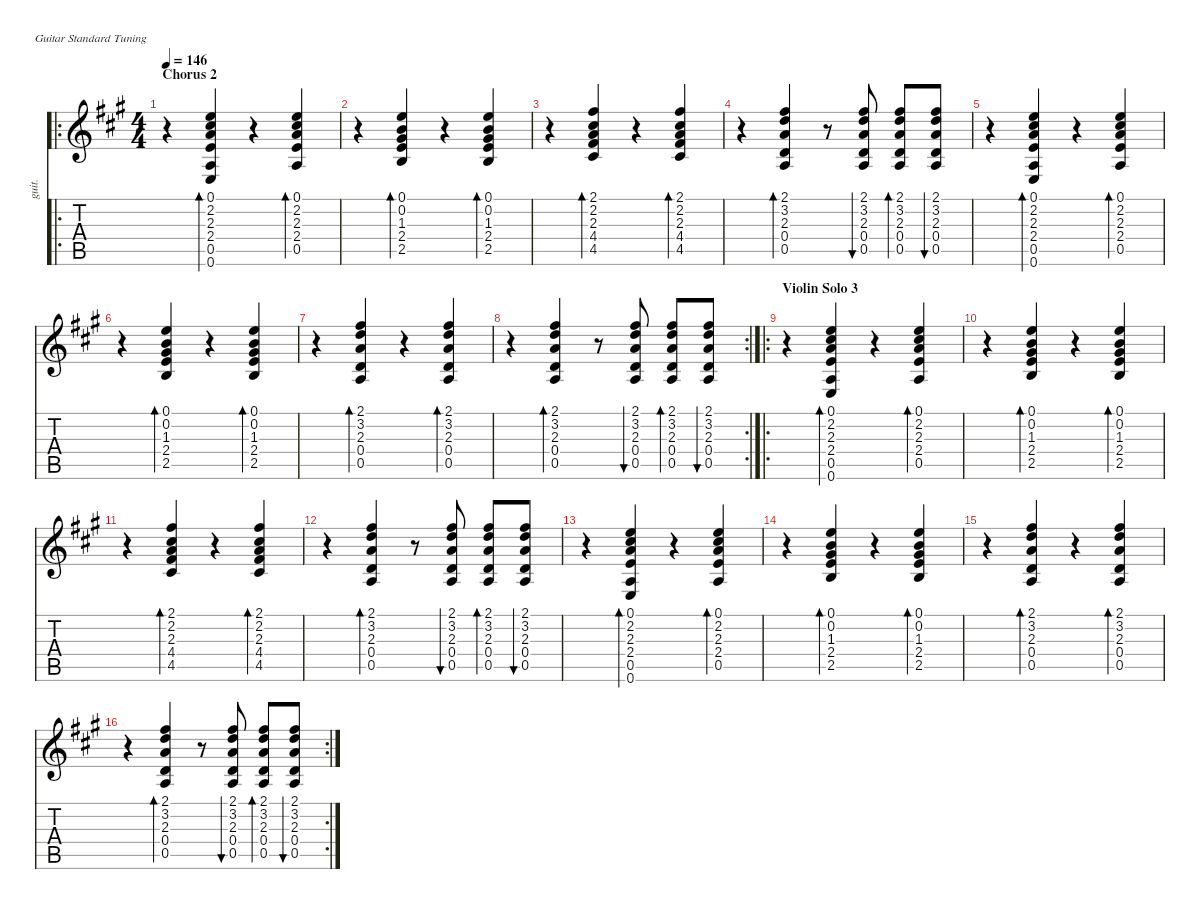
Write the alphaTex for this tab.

\defaultSystemsLayout 4
\hideDynamics
\bracketExtendMode nobrackets
\otherSystemsTrackNameOrientation horizontal
\track ("Guitar-hid" "guit.") {defaultSystemsLayout 4 instrument acousticguitarsteel}
\staff {score tabs}
\tuning (E4 B3 G3 D3 A2 E2)
\ro
\ts (4 4)
\section ("" "Chorus 2")
\tempo 146
\clef g2
\ks a
r.4{dy f beam Down} (0.1{acc forcenatural} 2.2{acc #} 2.3{acc forcenatural} 2.4{acc forcenatural} 0.5{acc forcenatural} 0.6{acc forcenatural}).4{bd 30 beam Up} r.4{beam Up} (0.1{acc forcenatural} 2.2{acc #} 2.3{acc forcenatural} 2.4{acc forcenatural} 0.5{acc forcenatural}).4{bd 30 beam Up} |
r.4{beam Down} (0.1{acc forcenatural} 0.2{acc forcenatural} 1.3{acc #} 2.4{acc forcenatural} 2.5{acc forcenatural}).4{bd 30 beam Up} r.4{beam Up} (0.1{acc forcenatural} 0.2{acc forcenatural} 1.3{acc #} 2.4{acc forcenatural} 2.5{acc forcenatural}).4{bd 30 beam Up} |
r.4{beam Down} (2.1{acc #} 2.2{acc #} 2.3{acc forcenatural} 4.4{acc #} 4.5{acc #}).4{bd 30 beam Up} r.4{beam Up} (2.1{acc #} 2.2{acc #} 2.3{acc forcenatural} 4.4{acc #} 4.5{acc #}).4{bd 30 beam Up} |
r.4{beam Down} (2.1{acc #} 3.2{acc forcenatural} 2.3{acc forcenatural} 0.4{acc forcenatural} 0.5{acc forcenatural}).4{bd 30 beam Up} r.8{beam Up} (2.1{acc #} 3.2{acc forcenatural} 2.3{acc forcenatural} 0.4{acc forcenatural} 0.5{acc forcenatural}).8{bu 30 beam Up} (2.1{acc #} 3.2{acc forcenatural} 2.3{acc forcenatural} 0.4{acc forcenatural} 0.5{acc forcenatural}).8{bd 30 beam Up} (2.1{acc #} 3.2{acc forcenatural} 2.3{acc forcenatural} 0.4{acc forcenatural} 0.5{acc forcenatural}).8{bu 30 beam Up} |
r.4{beam Down} (0.1{acc forcenatural} 2.2{acc #} 2.3{acc forcenatural} 2.4{acc forcenatural} 0.5{acc forcenatural} 0.6{acc forcenatural}).4{bd 30 beam Up} r.4{beam Up} (0.1{acc forcenatural} 2.2{acc #} 2.3{acc forcenatural} 2.4{acc forcenatural} 0.5{acc forcenatural}).4{bd 30 beam Up} |
r.4{beam Down} (0.1{acc forcenatural} 0.2{acc forcenatural} 1.3{acc #} 2.4{acc forcenatural} 2.5{acc forcenatural}).4{bd 30 beam Up} r.4{beam Up} (0.1{acc forcenatural} 0.2{acc forcenatural} 1.3{acc #} 2.4{acc forcenatural} 2.5{acc forcenatural}).4{bd 30 beam Up} |
r.4{beam Down} (2.1{acc #} 3.2{acc forcenatural} 2.3{acc forcenatural} 0.4{acc forcenatural} 0.5{acc forcenatural}).4{bd 30 beam Up} r.4{beam Up} (2.1{acc #} 3.2{acc forcenatural} 2.3{acc forcenatural} 0.4{acc forcenatural} 0.5{acc forcenatural}).4{bd 30 beam Up} |
\rc 2
r.4{beam Down} (2.1{acc #} 3.2{acc forcenatural} 2.3{acc forcenatural} 0.4{acc forcenatural} 0.5{acc forcenatural}).4{bd 30 beam Up} r.8{beam Up} (2.1{acc #} 3.2{acc forcenatural} 2.3{acc forcenatural} 0.4{acc forcenatural} 0.5{acc forcenatural}).8{bu 30 beam Up} (2.1{acc #} 3.2{acc forcenatural} 2.3{acc forcenatural} 0.4{acc forcenatural} 0.5{acc forcenatural}).8{bd 30 beam Up} (2.1{acc #} 3.2{acc forcenatural} 2.3{acc forcenatural} 0.4{acc forcenatural} 0.5{acc forcenatural}).8{bu 30 beam Up} |
\ro
\section ("" "Violin Solo 3")
r.4{beam Down} (0.1{acc forcenatural} 2.2{acc #} 2.3{acc forcenatural} 2.4{acc forcenatural} 0.5{acc forcenatural} 0.6{acc forcenatural}).4{bd 30 beam Up} r.4{beam Up} (0.1{acc forcenatural} 2.2{acc #} 2.3{acc forcenatural} 2.4{acc forcenatural} 0.5{acc forcenatural}).4{bd 30 beam Up} |
r.4{beam Down} (0.1{acc forcenatural} 0.2{acc forcenatural} 1.3{acc #} 2.4{acc forcenatural} 2.5{acc forcenatural}).4{bd 30 beam Up} r.4{beam Up} (0.1{acc forcenatural} 0.2{acc forcenatural} 1.3{acc #} 2.4{acc forcenatural} 2.5{acc forcenatural}).4{bd 30 beam Up} |
r.4{beam Down} (2.1{acc #} 2.2{acc #} 2.3{acc forcenatural} 4.4{acc #} 4.5{acc #}).4{bd 30 beam Up} r.4{beam Up} (2.1{acc #} 2.2{acc #} 2.3{acc forcenatural} 4.4{acc #} 4.5{acc #}).4{bd 30 beam Up} |
r.4{beam Down} (2.1{acc #} 3.2{acc forcenatural} 2.3{acc forcenatural} 0.4{acc forcenatural} 0.5{acc forcenatural}).4{bd 30 beam Up} r.8{beam Up} (2.1{acc #} 3.2{acc forcenatural} 2.3{acc forcenatural} 0.4{acc forcenatural} 0.5{acc forcenatural}).8{bu 30 beam Up} (2.1{acc #} 3.2{acc forcenatural} 2.3{acc forcenatural} 0.4{acc forcenatural} 0.5{acc forcenatural}).8{bd 30 beam Up} (2.1{acc #} 3.2{acc forcenatural} 2.3{acc forcenatural} 0.4{acc forcenatural} 0.5{acc forcenatural}).8{bu 30 beam Up} |
r.4{beam Down} (0.1{acc forcenatural} 2.2{acc #} 2.3{acc forcenatural} 2.4{acc forcenatural} 0.5{acc forcenatural} 0.6{acc forcenatural}).4{bd 30 beam Up} r.4{beam Up} (0.1{acc forcenatural} 2.2{acc #} 2.3{acc forcenatural} 2.4{acc forcenatural} 0.5{acc forcenatural}).4{bd 30 beam Up} |
r.4{beam Down} (0.1{acc forcenatural} 0.2{acc forcenatural} 1.3{acc #} 2.4{acc forcenatural} 2.5{acc forcenatural}).4{bd 30 beam Up} r.4{beam Up} (0.1{acc forcenatural} 0.2{acc forcenatural} 1.3{acc #} 2.4{acc forcenatural} 2.5{acc forcenatural}).4{bd 30 beam Up} |
r.4{beam Down} (2.1{acc #} 3.2{acc forcenatural} 2.3{acc forcenatural} 0.4{acc forcenatural} 0.5{acc forcenatural}).4{bd 30 beam Up} r.4{beam Up} (2.1{acc #} 3.2{acc forcenatural} 2.3{acc forcenatural} 0.4{acc forcenatural} 0.5{acc forcenatural}).4{bd 30 beam Up} |
\rc 2
r.4{beam Down} (2.1{acc #} 3.2{acc forcenatural} 2.3{acc forcenatural} 0.4{acc forcenatural} 0.5{acc forcenatural}).4{bd 30 beam Up} r.8{beam Up} (2.1{acc #} 3.2{acc forcenatural} 2.3{acc forcenatural} 0.4{acc forcenatural} 0.5{acc forcenatural}).8{bu 30 beam Up} (2.1{acc #} 3.2{acc forcenatural} 2.3{acc forcenatural} 0.4{acc forcenatural} 0.5{acc forcenatural}).8{bd 30 beam Up} (2.1{acc #} 3.2{acc forcenatural} 2.3{acc forcenatural} 0.4{acc forcenatural} 0.5{acc forcenatural}).8{bu 30 beam Up}
